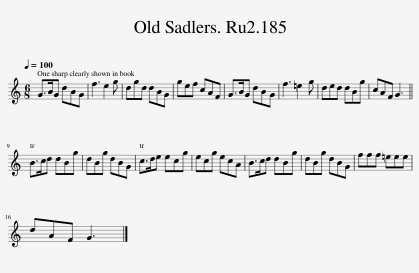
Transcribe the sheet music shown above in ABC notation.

X:1
L:1/8
Q:1/4=100
M:6/8
I:linebreak $
K:C
V:1 treble
V:1
 G>BG dBG | f3 e2 g | dgd dBG | gef cAF | G>BG dBG | %5
 f3 =e2 g | ded dBg | cAF G3 ||$ B>cd dBg | dBg dBG | %10
 c>de ecg | ecg ecA | B>cd dBg | dBg dBG | fff =eee |$ %15
 dAF G3 |] %16
